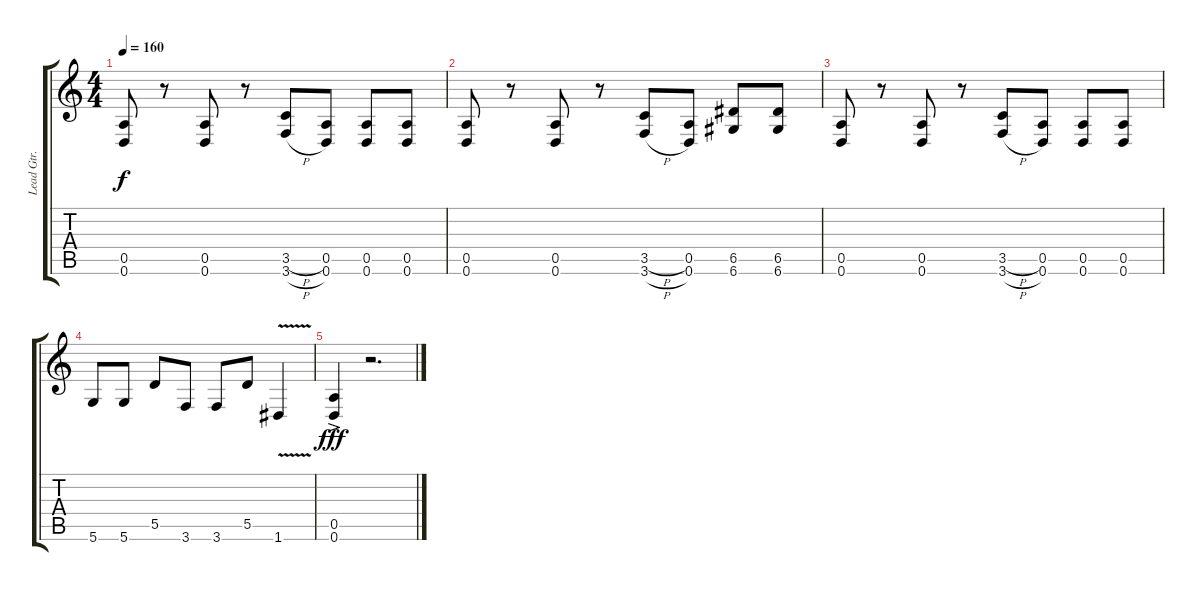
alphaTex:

\track ("Lead Gtr. (T. Kielinen)" "Lead Gtr. ") {instrument distortionguitar}
\staff {score tabs}
\tuning (E4 B3 G3 D3 A2 D2) {hide}
\ts (4 4)
\tempo 160
\clef g2
\ks c
(0.5 0.6).8{dy f} r.8 (0.5 0.6).8 r.8 (3.5{h} 3.6{h}).8 (0.5 0.6).8 (0.5 0.6).8 (0.5 0.6).8 |
(0.5 0.6).8 r.8 (0.5 0.6).8 r.8 (3.5{h} 3.6{h}).8 (0.5 0.6).8 (6.5 6.6).8 (6.5 6.6).8 |
(0.5 0.6).8 r.8 (0.5 0.6).8 r.8 (3.5{h} 3.6{h}).8 (0.5 0.6).8 (0.5 0.6).8 (0.5 0.6).8 |
5.6.8 5.6.8 5.5.8 3.6.8 3.6.8 5.5.8 1.6{v}.4 |
(0.5{ac} 0.6{ac}).4{dy fff} r.2{d}
